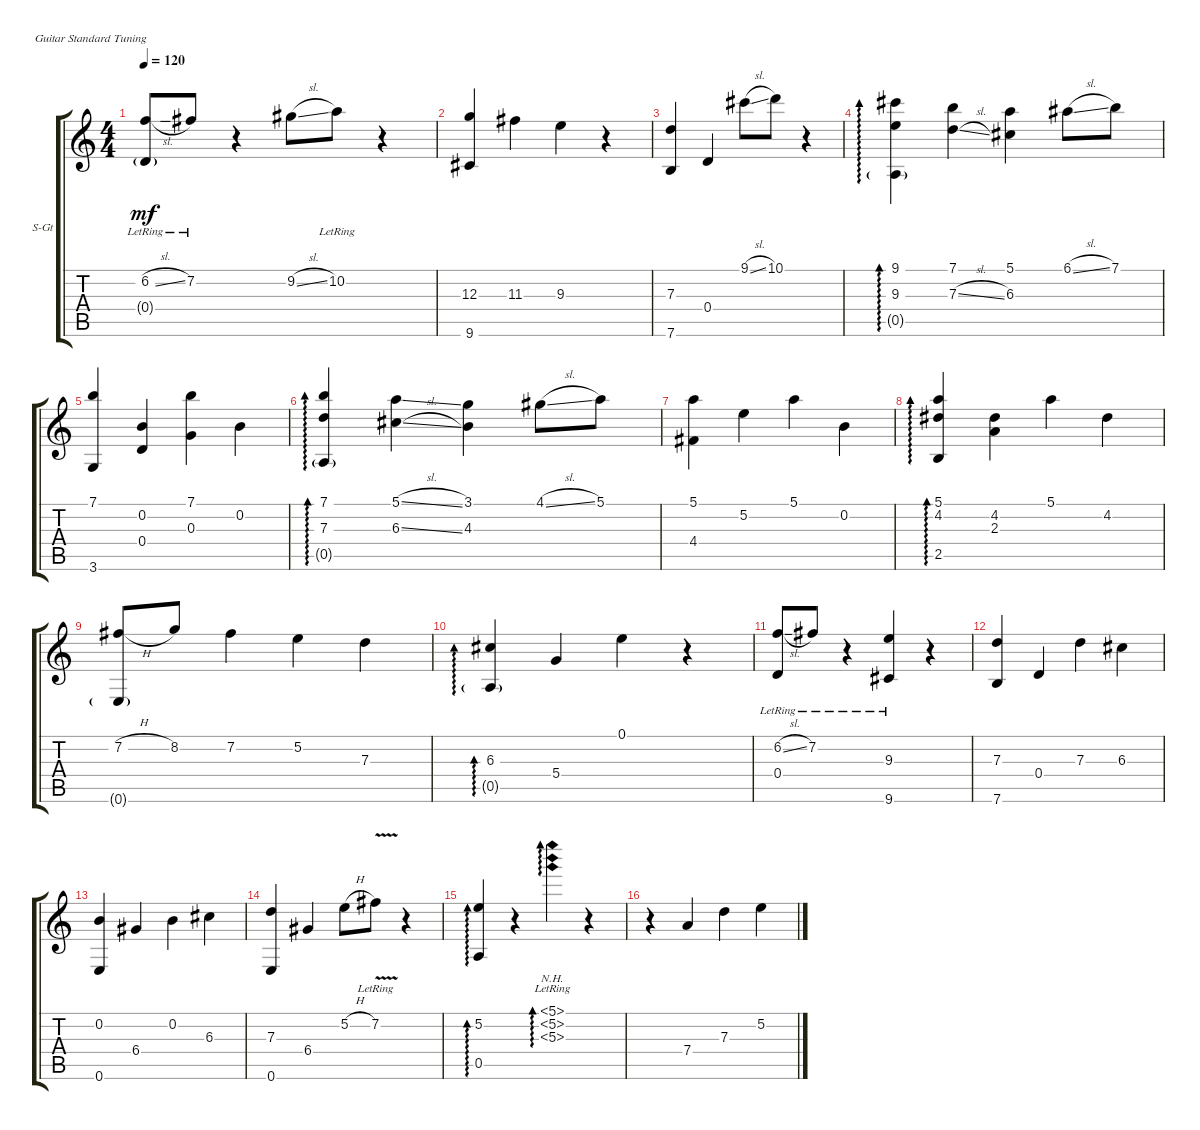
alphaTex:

\defaultSystemsLayout 4
\bracketExtendMode groupsimilarinstruments
\firstSystemTrackNameOrientation horizontal
\otherSystemsTrackNameOrientation horizontal
\track ("Steel Guitar" "S-Gt") {instrument acousticguitarsteel}
\staff {score tabs}
\tuning (E4 B3 G3 D3 A2 E2)
\ts (4 4)
\tempo 120
\clef g2
\ks c
(6.2{sl} 0.4{g lr}).8{dy mf} 7.2{lr}.8 r.4 9.2{sl}.8 10.2{lr}.8 r.4 |
(12.3 9.6).4 11.3.4 9.3.4 r.4 |
(7.3 7.6).4 0.4.4 9.1{sl}.8 10.1.8 r.4 |
(9.1 9.3 0.5{g}).4{ad 0} (7.1 7.3{sl}).4 (5.1 6.3).4 6.1{sl}.8 7.1.8 |
(7.1 3.6).4 (0.2 0.4).4 (7.1 0.3).4 0.2.4 |
(7.1 7.3 0.5{g}).4{ad 0} (5.1{sl} 6.3{sl}).4 (3.1 4.3).4 4.1{sl}.8 5.1.8 |
(5.1 4.4).4 5.2.4 5.1.4 0.2.4 |
(5.1 4.2 2.5).4{ad 0} (4.2 2.3).4 5.1.4 4.2.4 |
(7.2{h} 0.6{g}).8 8.2.8 7.2.4 5.2.4 7.3.4 |
(6.3 0.5{g}).4{ad 0} 5.4.4 0.1.4 r.4 |
(6.2{sl lr} 0.4{lr}).8 7.2{lr}.8 r.4 (9.3{lr} 9.6{lr}).4 r.4 |
(7.3 7.6).4 0.4.4 7.3.4 6.3.4 |
(0.2 0.6).4 6.4.4 0.2.4 6.3.4 |
(7.3 0.6).4 6.4.4 5.2{h}.8 7.2{v lr}.8 r.4 |
(5.2 0.5).4{ad 0} r.4 (5.1{nh lr} 5.2{nh lr} 5.3{nh lr}).4{ad 0} r.4 |
r.4 7.4.4 7.3.4 5.2.4
